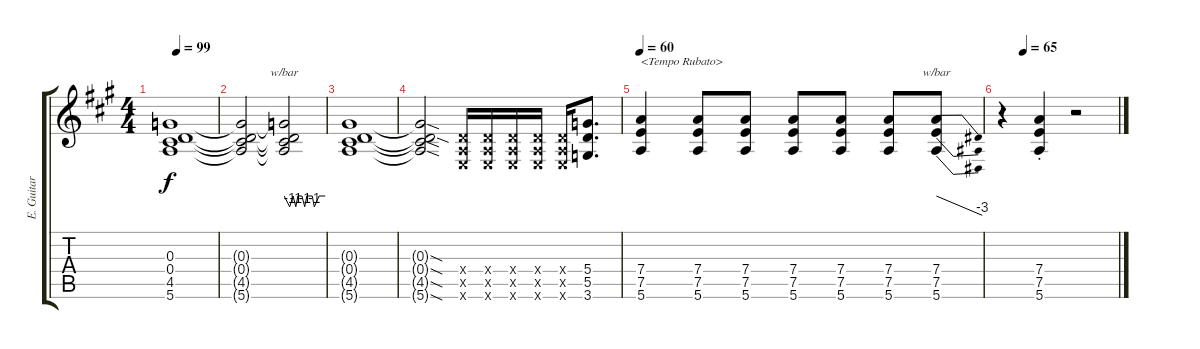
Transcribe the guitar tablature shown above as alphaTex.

\track ("E. Guitar II" "E. Guitar ") {instrument overdrivenguitar}
\staff {score tabs}
\tuning (E4 B3 G3 D3 A2 E2) {hide}
\ts (4 4)
\tempo 99
\clef g2
\ks a
(0.3 0.4 4.5 5.6).1{dy f} |
(0.3{t} 0.4{t} 4.5{t} 5.6{t}).2 (0.3{t} 0.4{t} 4.5{t} 5.6{t}).2{tbe (custom default 0 0 8 -4 13 0 17 -4 20 0 26 0 30 -4 33 0 41 0 44 -4 51 0 60 0)} |
(0.3{t} 0.4{t} 4.5{t} 5.6{t}).1 |
(0.3{sod t} 0.4{sod t} 4.5{sod t} 5.6{sod t}).2 (0.4{x} 0.5{x} 0.6{x}).16 (0.4{x} 0.5{x} 0.6{x}).16 (0.4{x} 0.5{x} 0.6{x}).16 (0.4{x} 0.5{x} 0.6{x}).16 (0.4{x} 0.5{x} 0.6{x}).16 (5.4 5.5 3.6).8{d} |
\tempo 60
(7.4 7.5 5.6).4{txt "<Tempo Rubato>"} (7.4 7.5 5.6).8 (7.4 7.5 5.6).8 (7.4 7.5 5.6).8 (7.4 7.5 5.6).8 (7.4 7.5 5.6).8 (7.4 7.5 5.6).8{tbe (dive default 0 0 60 -12)} |
\tempo (65 0.1875)
r.4 (7.4{st} 7.5{st} 5.6{st}).4 r.2
